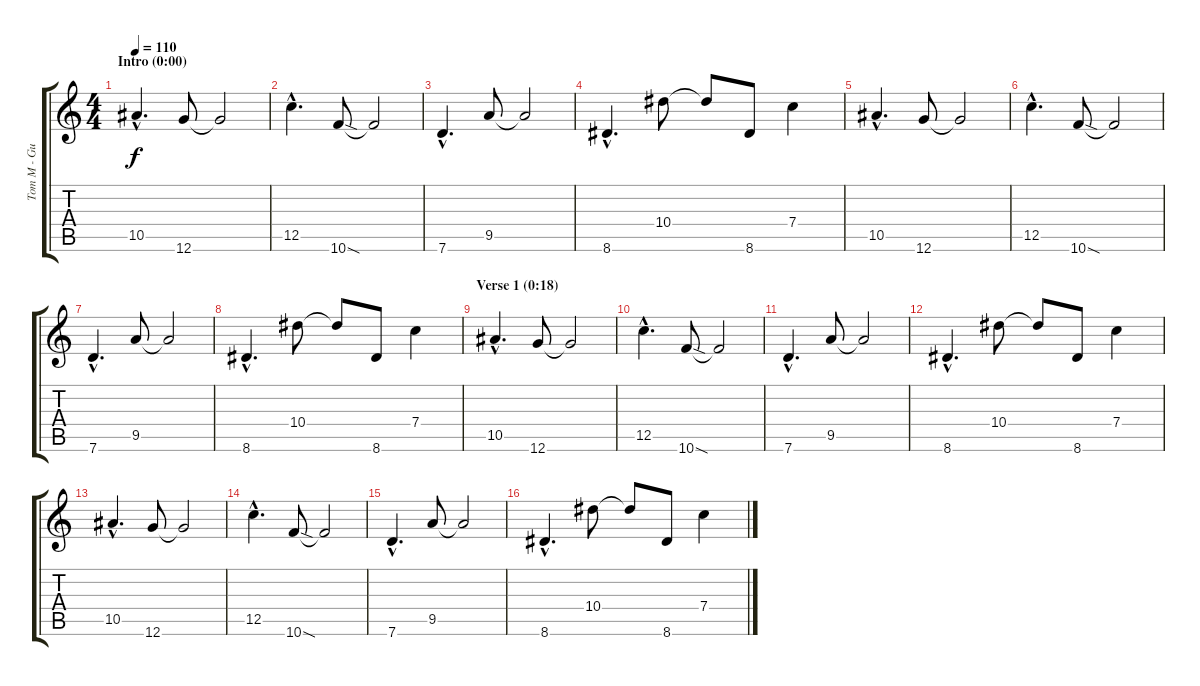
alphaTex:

\track ("Tom M - Guitar" "Tom M - Gu") {instrument electricguitarclean}
\staff {score tabs}
\tuning (G4 D4 Bb3 F3 C3 G2) {hide}
\ts (4 4)
\section ("" "Intro (0:00)")
\tempo 110
\clef g2
\ks c
10.5{hac}.4{d dy f instrument electricguitarclean} 12.6.8 12.6{t}.2 |
12.5{hac}.4{d} 10.6{sod}.8 10.6{t}.2 |
7.6{hac}.4{d} 9.5.8 9.5{t}.2 |
8.6{hac}.4{d} 10.4.8 10.4{t}.8 8.6.8 7.4.4 |
10.5{hac}.4{d} 12.6.8 12.6{t}.2 |
12.5{hac}.4{d} 10.6{sod}.8 10.6{t}.2 |
7.6{hac}.4{d} 9.5.8 9.5{t}.2 |
8.6{hac}.4{d} 10.4.8 10.4{t}.8 8.6.8 7.4.4 |
\section ("" "Verse 1 (0:18)")
10.5{hac}.4{d} 12.6.8 12.6{t}.2 |
12.5{hac}.4{d} 10.6{sod}.8 10.6{t}.2 |
7.6{hac}.4{d} 9.5.8 9.5{t}.2 |
8.6{hac}.4{d} 10.4.8 10.4{t}.8 8.6.8 7.4.4 |
10.5{hac}.4{d} 12.6.8 12.6{t}.2 |
12.5{hac}.4{d} 10.6{sod}.8 10.6{t}.2 |
7.6{hac}.4{d} 9.5.8 9.5{t}.2 |
8.6{hac}.4{d} 10.4.8 10.4{t}.8 8.6.8 7.4.4
